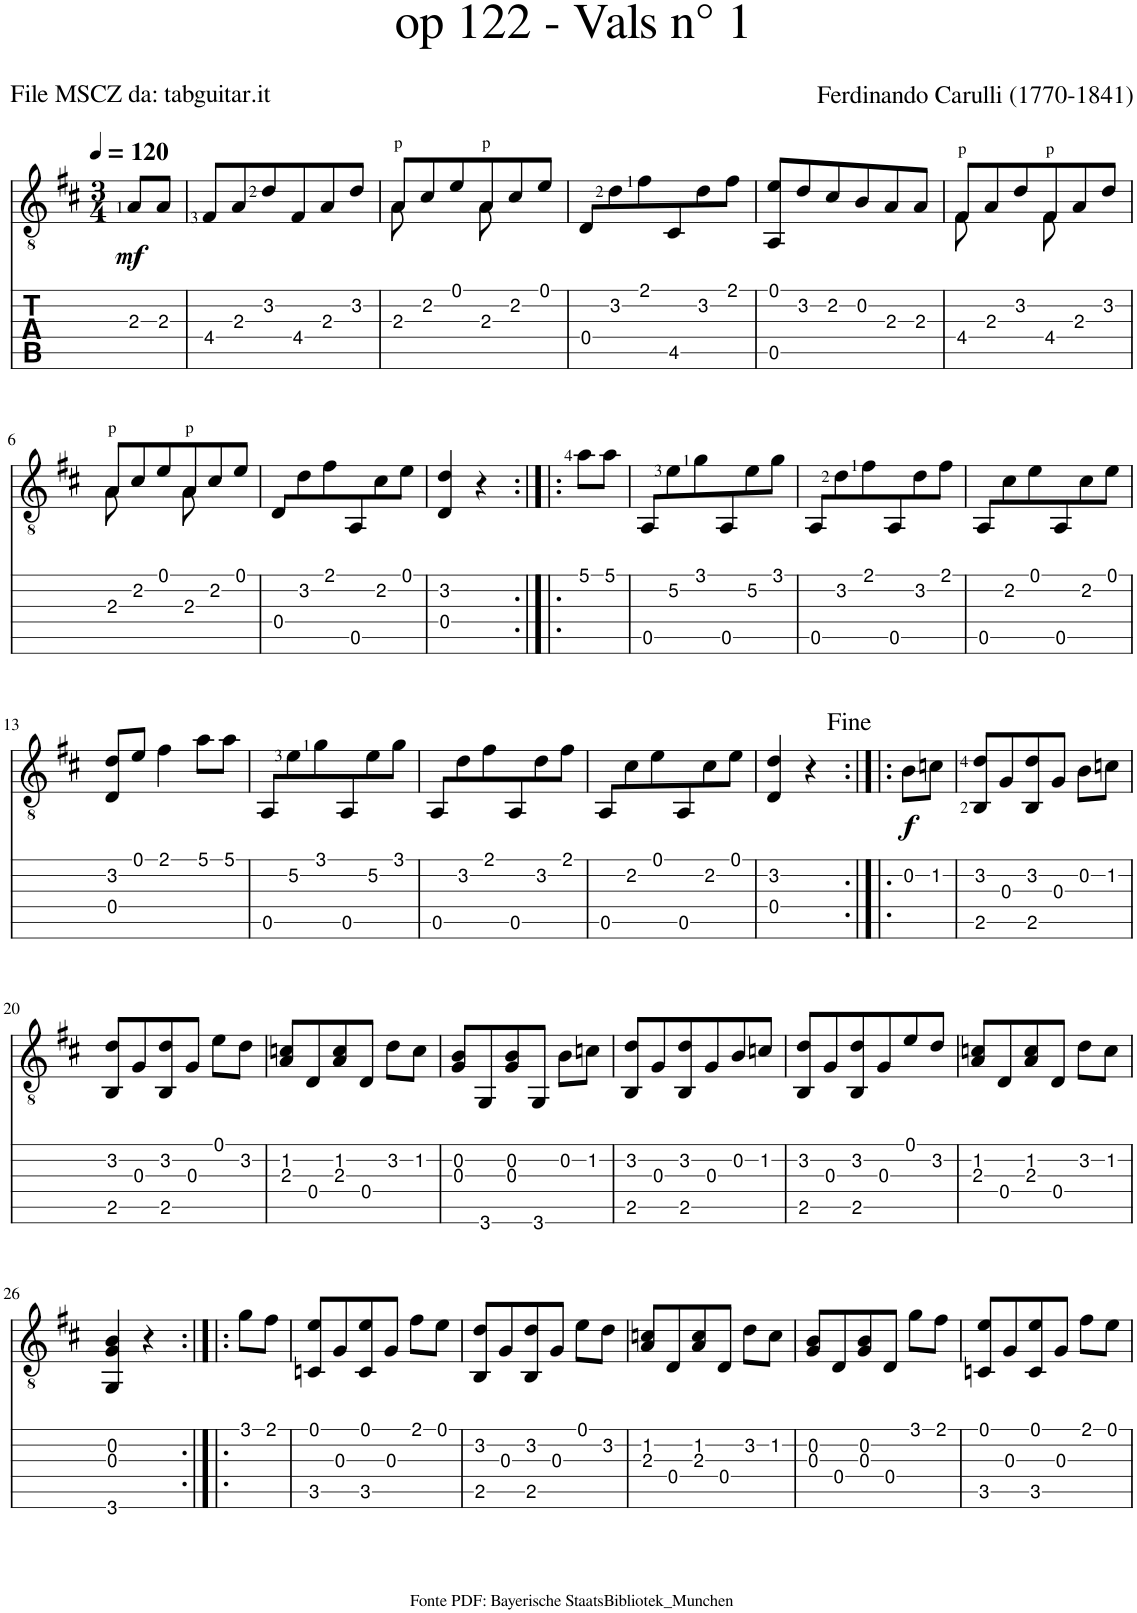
**kern	**kern	**dynam
*part1	*part1	*part1
*staff2	*staff1	*staff1/2
*I"Guitar	*	*
*I'Guit.	*	*
*stria6	*	*
*	*clefGv2	*
*k[f#c#]	*k[f#c#]	*
*M3/4	*M3/4	*
*MM120	*MM120	*
=	=	=
!	!	!LO:DY:b
8AL	8A/L	mf
8AJ	8A/J	.
=1	=1	=1
8F#L	8F#/L	.
8AJ	8A/	.
8dL	8d/	.
8F#J	8F#/	.
8AL	8A/	.
8dJ	8d/J	.
=2	=2	=2
*^	*^	*
8AL	8AL	8A/L	8A\	.
8c#J	4ryy	8c#/	4ryy	.
8eL	.	8e/	.	.
8AJ	8AJ	8A/	8A\	.
8c#L	4ryy	8c#/	4ryy	.
8eJ	.	8e/J	.	.
*v	*v	*	*	*
*	*v	*v	*
=3	=3	=3
8DL	8D/L	.
8dJ	8d\	.
8f#L	8f#\	.
8C#J	8C#/	.
8dL	8d\	.
8f#J	8f#\J	.
=4	=4	=4
8AA\ 8e\L	8AA/ 8e/L	.
8dJ	8d/	.
8c#L	8c#/	.
8BJ	8B/	.
8AL	8A/	.
8AJ	8A/J	.
=5	=5	=5
*^	*^	*
8F#L	8F#L	8F#/L	8F#\	.
8AJ	4ryy	8A/	4ryy	.
8dL	.	8d/	.	.
8F#J	8F#J	8F#/	8F#\	.
8AL	4ryy	8A/	4ryy	.
8dJ	.	8d/J	.	.
!!LO:LB:g=z	!!
=6	=6	=6	=6	=6
8AL	8AL	8A/L	8A\	.
8c#J	4ryy	8c#/	4ryy	.
8eL	.	8e/	.	.
8AJ	8AJ	8A/	8A\	.
8c#L	4ryy	8c#/	4ryy	.
8eJ	.	8e/J	.	.
*v	*v	*	*	*
*	*v	*v	*
=7	=7	=7
8DL	8D/L	.
8dJ	8d\	.
8f#L	8f#\	.
8AAJ	8AA/	.
8c#L	8c#\	.
8eJ	8e\J	.
=8	=8	=8
4D 4d	4D/ 4d/	.
4r	4r	.
=9:|!|:	=9:|!|:	=9:|!|:
8aL	8a\L	.
8aJ	8a\J	.
=10	=10	=10
8AAL	8AA/L	.
8eJ	8e\	.
8gL	8g\	.
8AAJ	8AA/	.
8eL	8e\	.
8gJ	8g\J	.
=11	=11	=11
8AAL	8AA/L	.
8dJ	8d\	.
8f#L	8f#\	.
8AAJ	8AA/	.
8dL	8d\	.
8f#J	8f#\J	.
=12	=12	=12
8AAL	8AA/L	.
8c#J	8c#\	.
8eL	8e\	.
8AAJ	8AA/	.
8c#L	8c#\	.
8eJ	8e\J	.
!!LO:LB:g=z
=13	=13	=13
8D\ 8d\L	8D/ 8d/L	.
8eJ	8e/J	.
4f#	4f#\	.
8aL	8a\L	.
8aJ	8a\J	.
=14	=14	=14
8AAL	8AA/L	.
8eJ	8e\	.
8gL	8g\	.
8AAJ	8AA/	.
8eL	8e\	.
8gJ	8g\J	.
=15	=15	=15
8AAL	8AA/L	.
8dJ	8d\	.
8f#L	8f#\	.
8AAJ	8AA/	.
8dL	8d\	.
8f#J	8f#\J	.
=16	=16	=16
8AAL	8AA/L	.
8c#J	8c#\	.
8eL	8e\	.
8AAJ	8AA/	.
8c#L	8c#\	.
8eJ	8e\J	.
=17	=17	=17
4D 4d	4D/ 4d/	.
4r	4r	.
=18:|!|:	=18:|!|:	=18:|!|:
!	!	!LO:DY:b
8BL	8B\L	f
8cJ	8cn\J	.
=19	=19	=19
8BB\ 8d\L	8BB/ 8d/L	.
8GJ	8G/	.
8BB\ 8d\L	8BB/ 8d/	.
8GJ	8G/J	.
8BL	8B\L	.
8cJ	8cn\J	.
!!LO:LB:g=z
=20	=20	=20
8BB\ 8d\L	8BB/ 8d/L	.
8GJ	8G/	.
8BB\ 8d\L	8BB/ 8d/	.
8GJ	8G/J	.
8eL	8e\L	.
8dJ	8d\J	.
=21	=21	=21
8A\ 8c\L	8A/ 8cn/L	.
8DJ	8D/	.
8A\ 8c\L	8A/ 8c/	.
8DJ	8D/J	.
8dL	8d\L	.
8cJ	8c\J	.
=22	=22	=22
8G\ 8B\L	8G/ 8B/L	.
8GGJ	8GG/	.
8G\ 8B\L	8G/ 8B/	.
8GGJ	8GG/J	.
8BL	8B\L	.
8cJ	8cn\J	.
=23	=23	=23
8BB\ 8d\L	8BB/ 8d/L	.
8GJ	8G/	.
8BB\ 8d\L	8BB/ 8d/	.
8GJ	8G/	.
8BL	8B/	.
8cJ	8cn/J	.
=24	=24	=24
8BB\ 8d\L	8BB/ 8d/L	.
8GJ	8G/	.
8BB\ 8d\L	8BB/ 8d/	.
8GJ	8G/	.
8eL	8e/	.
8dJ	8d/J	.
=25	=25	=25
8A\ 8c\L	8A/ 8cn/L	.
8DJ	8D/	.
8A\ 8c\L	8A/ 8c/	.
8DJ	8D/J	.
8dL	8d\L	.
8cJ	8c\J	.
!!LO:LB:g=z
=26	=26	=26
4GG 4G 4B	4GG/ 4G/ 4B/	.
4r	4r	.
=27:|!|:	=27:|!|:	=27:|!|:
8gL	8g\L	.
8f#J	8f#\J	.
=28	=28	=28
8C\ 8e\L	8Cn/ 8e/L	.
8GJ	8G/	.
8C\ 8e\L	8C/ 8e/	.
8GJ	8G/J	.
8f#L	8f#\L	.
8eJ	8e\J	.
=29	=29	=29
8BB\ 8d\L	8BB/ 8d/L	.
8GJ	8G/	.
8BB\ 8d\L	8BB/ 8d/	.
8GJ	8G/J	.
8eL	8e\L	.
8dJ	8d\J	.
=30	=30	=30
8A\ 8c\L	8A/ 8cn/L	.
8DJ	8D/	.
8A\ 8c\L	8A/ 8c/	.
8DJ	8D/J	.
8dL	8d\L	.
8cJ	8c\J	.
=31	=31	=31
8G\ 8B\L	8G/ 8B/L	.
8DJ	8D/	.
8G\ 8B\L	8G/ 8B/	.
8DJ	8D/J	.
8gL	8g\L	.
8f#J	8f#\J	.
=32	=32	=32
8C\ 8e\L	8Cn/ 8e/L	.
8GJ	8G/	.
8C\ 8e\L	8C/ 8e/	.
8GJ	8G/J	.
8f#L	8f#\L	.
8eJ	8e\J	.
=	=	=
*-	*-	*-
